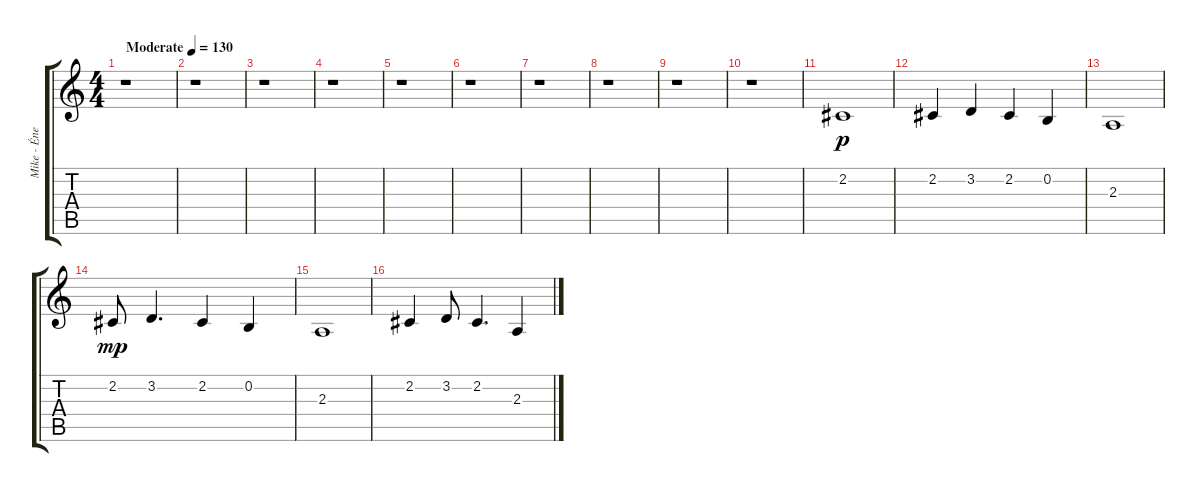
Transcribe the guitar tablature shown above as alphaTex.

\track ("Mike - Ének" "Mike - Éne") {instrument trumpet}
\staff {score tabs}
\tuning (E4 B3 G3 D3 A2 E2) {hide}
\ts (4 4)
\tempo (130 "Moderate")
\clef g2
\ks c
r.1{dy p instrument trumpet} |
r.1 |
r.1 |
r.1 |
r.1 |
r.1 |
r.1 |
r.1 |
r.1 |
r.1 |
2.2.1 |
2.2.4 3.2.4 2.2.4 0.2.4 |
2.3.1 |
2.2.8{dy mp} 3.2.4{d} 2.2.4 0.2.4 |
2.3.1 |
2.2.4 3.2.8 2.2.4{d} 2.3.4
